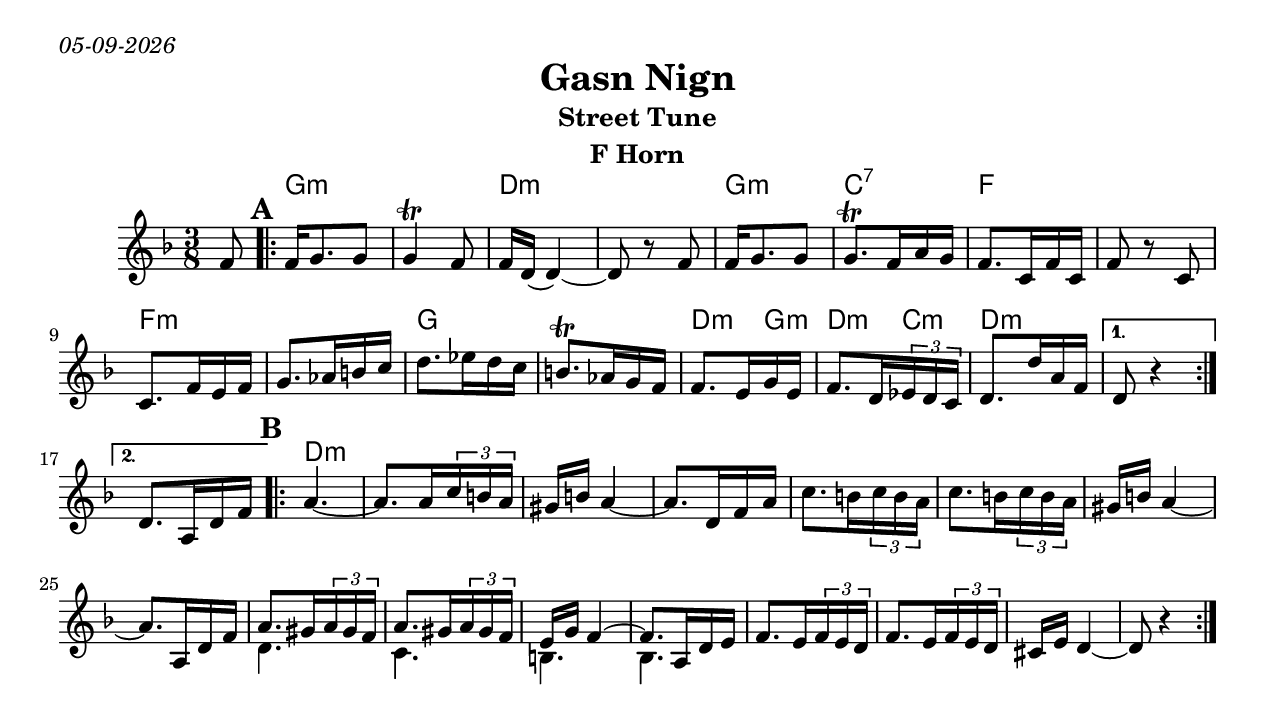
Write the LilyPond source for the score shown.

\version "2.18.0"
\include "english.ly"
\pointAndClickOff
\paper{
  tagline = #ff
  print-all-headers = ##t
  #(set-paper-size "letter")
}
date = #(strftime "%d-%m-%Y" (localtime (current-time)))

\markup{ \italic{ \date }  }

%\markup{ Got something to say? }

global = {
  \clef treble
  \key d \minor
  \time 3/8
  \set Score.markFormatter = #format-mark-box-alphabet
}

%#################################### Melody ########################
%melody =  \transpose c d \relative c' {  %transpose for clarinet
melody = \relative c' {
  \global
  \partial 8 f8  %lead in notes

  \repeat volta 2{
    \mark \default
    f16 g8. g8|
    g4 \trill f8
    f16 d(d4)~
    d8 r f

    f16 g8. g8
    g8. \trill f16 a g
    f8. c16 f c|
    f8 r c

    c8.f16 e f
    g8. af16 b c
    d8. ef16 d c
    b8. \trill af16 g f|

    f8. e16 g e|

    %f8. e16 g e
    f8. d16 \tuplet 3/2{ef d c}
    d8. d'16 a f|

  }

  \alternative {
    {d8 r4 }
    {d8. a16 d f}

  }

  \repeat volta 2{
    \mark \default
    a4.~
    a8. a 16 \tuplet 3/2{c b a}
    gs16 b a4~
    a8. d,16 f a

    c8. b16 \tuplet 3/2{c b a}
    c8. b16 \tuplet 3/2{c b a}
    gs16 b a4~
    a8. a,16 d f

    <<
      {
    a8. gs16 \tuplet 3/2{a gs f}
    a8. gs16 \tuplet 3/2{a gs f}
    e16 g f4~
    f8.a,16 d e|
      }
    \\
    {d4. c4. b4. bf4.}
    >>

    f'8. e16 \tuplet 3/2{f e d}|
    f8. e16 \tuplet 3/2{f e d}|
    cs16 e d4~
    d8 r4

  }

}
%################################# Lyrics #####################
%\addlyrics{ \set stanza = #"1. " }
%################################# Chords #######################
harmonies = \chordmode {
  s8
  g8*6:m
  d8*6:m
  g8*3:m
  c8*3:7
  f8*6
  f8*6:m
  g8*6
  d8*2:m g8:m
  d8*2:m c8:m
  d8*9:m
  %b
   d8*3:m
  %{ old b chords
  d8*12:m
  c8*6:m
  d8*12:m
  g8*3:m
  d8*3:m
  f8*6:m
  d8*6:m
    %}
}

\score {
  <<
    \new ChordNames {
      \set chordChanges = ##f
      \harmonies
    }
    \new Staff   \melody
   % \new Staff \transpose c c'\melody
  >>
  \header{
    title= "Gasn Nign"
    subtitle="Street Tune"
    composer= ""
    instrument = "F Horn"
    arranger= ""
  }
  \layout{indent = 1.0\cm}
  \midi {
    \tempo 4 = 120

    % \midi { }
  }
}
%{
% more verses:
\markup{}
\markup {
  \fill-line {
    \hspace #0.1 % distance from left margin
    \column {
      \line { "1."
	\column {
	  ""
	}
      }
      \hspace #0.2 % vertical distance between verses
      \line { "2."
	\column {
	 ""
	}
      }
    }
    \hspace #0.1  % horiz. distance between columns
    \column {
      \line { "3."
	\column {
	  ""
	}
      }
      \hspace #0.2 % distance between verses
      \line { "4."
	\column {
	 ""
	}
      }
    }
    \hspace #0.1 % distance to right margin
  }
}

%}
